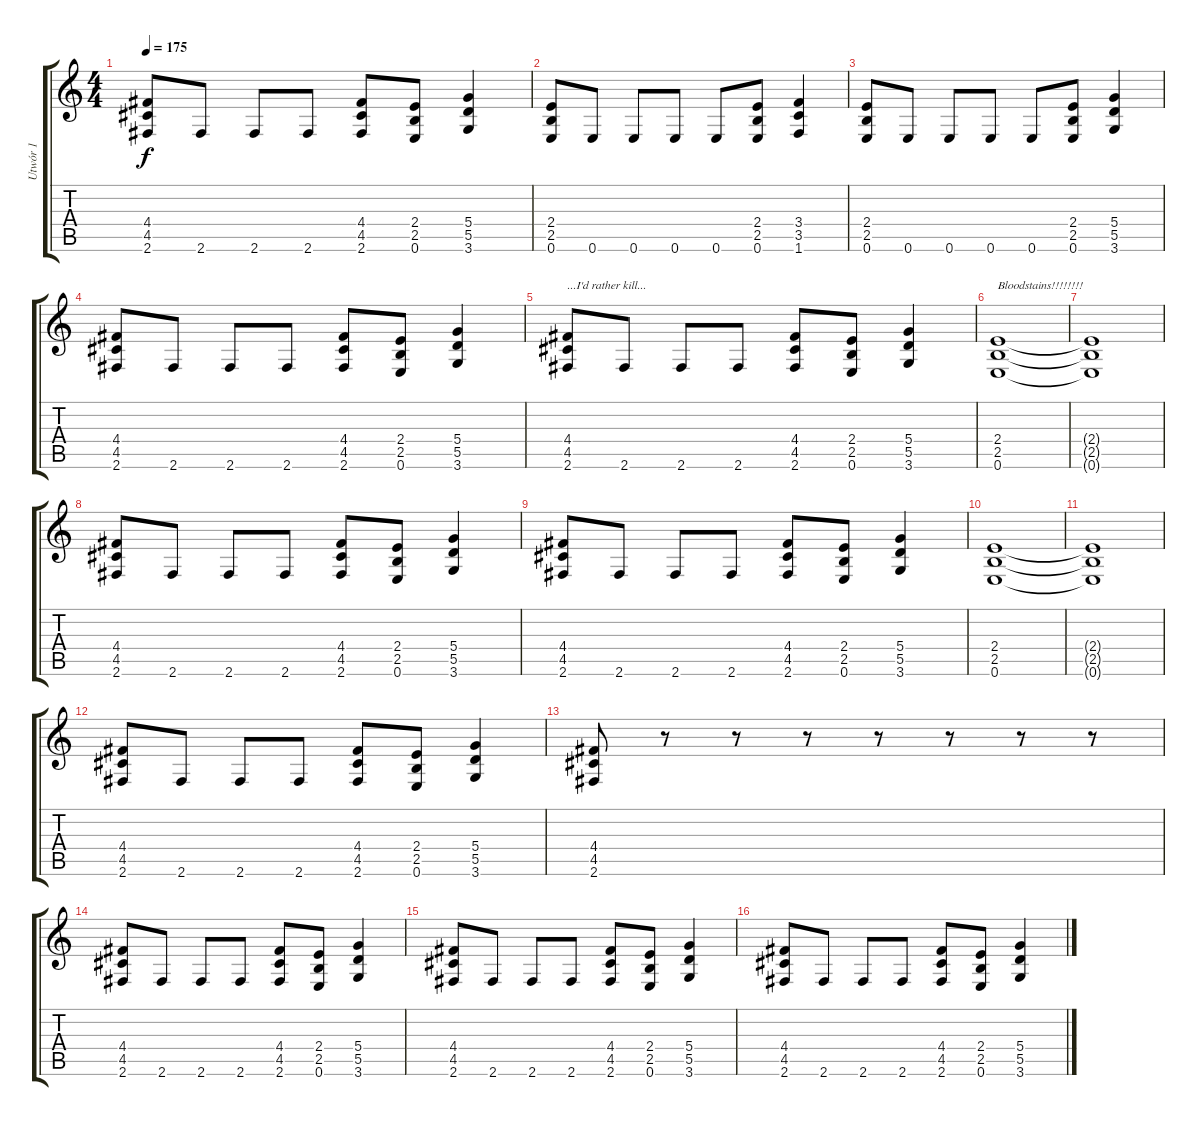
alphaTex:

\track ("Utwór 1" "Utwór 1") {instrument distortionguitar}
\staff {score tabs}
\tuning (E4 B3 G3 D3 A2 E2) {hide}
\ts (4 4)
\tempo 175
\clef g2
\ks c
(4.4 4.5 2.6).8{dy f} 2.6.8 2.6.8 2.6.8 (4.4 4.5 2.6).8 (2.4 2.5 0.6).8 (5.4 5.5 3.6).4 |
(2.4 2.5 0.6).8 0.6.8 0.6.8 0.6.8 0.6.8 (2.4 2.5 0.6).8 (3.4 3.5 1.6).4 |
(2.4 2.5 0.6).8 0.6.8 0.6.8 0.6.8 0.6.8 (2.4 2.5 0.6).8 (5.4 5.5 3.6).4 |
(4.4 4.5 2.6).8 2.6.8 2.6.8 2.6.8 (4.4 4.5 2.6).8 (2.4 2.5 0.6).8 (5.4 5.5 3.6).4 |
(4.4 4.5 2.6).8{txt "...I'd rather kill..."} 2.6.8 2.6.8 2.6.8 (4.4 4.5 2.6).8 (2.4 2.5 0.6).8 (5.4 5.5 3.6).4 |
(2.4 2.5 0.6).1{txt "Bloodstains!!!!!!!!"} |
(2.4{t} 2.5{t} 0.6{t}).1 |
(4.4 4.5 2.6).8 2.6.8 2.6.8 2.6.8 (4.4 4.5 2.6).8 (2.4 2.5 0.6).8 (5.4 5.5 3.6).4 |
(4.4 4.5 2.6).8 2.6.8 2.6.8 2.6.8 (4.4 4.5 2.6).8 (2.4 2.5 0.6).8 (5.4 5.5 3.6).4 |
(2.4 2.5 0.6).1 |
(2.4{t} 2.5{t} 0.6{t}).1 |
(4.4 4.5 2.6).8 2.6.8 2.6.8 2.6.8 (4.4 4.5 2.6).8 (2.4 2.5 0.6).8 (5.4 5.5 3.6).4 |
(4.4 4.5 2.6).8 r.8 r.8 r.8 r.8 r.8 r.8 r.8 |
(4.4 4.5 2.6).8 2.6.8 2.6.8 2.6.8 (4.4 4.5 2.6).8 (2.4 2.5 0.6).8 (5.4 5.5 3.6).4 |
(4.4 4.5 2.6).8 2.6.8 2.6.8 2.6.8 (4.4 4.5 2.6).8 (2.4 2.5 0.6).8 (5.4 5.5 3.6).4 |
(4.4 4.5 2.6).8 2.6.8 2.6.8 2.6.8 (4.4 4.5 2.6).8 (2.4 2.5 0.6).8 (5.4 5.5 3.6).4
